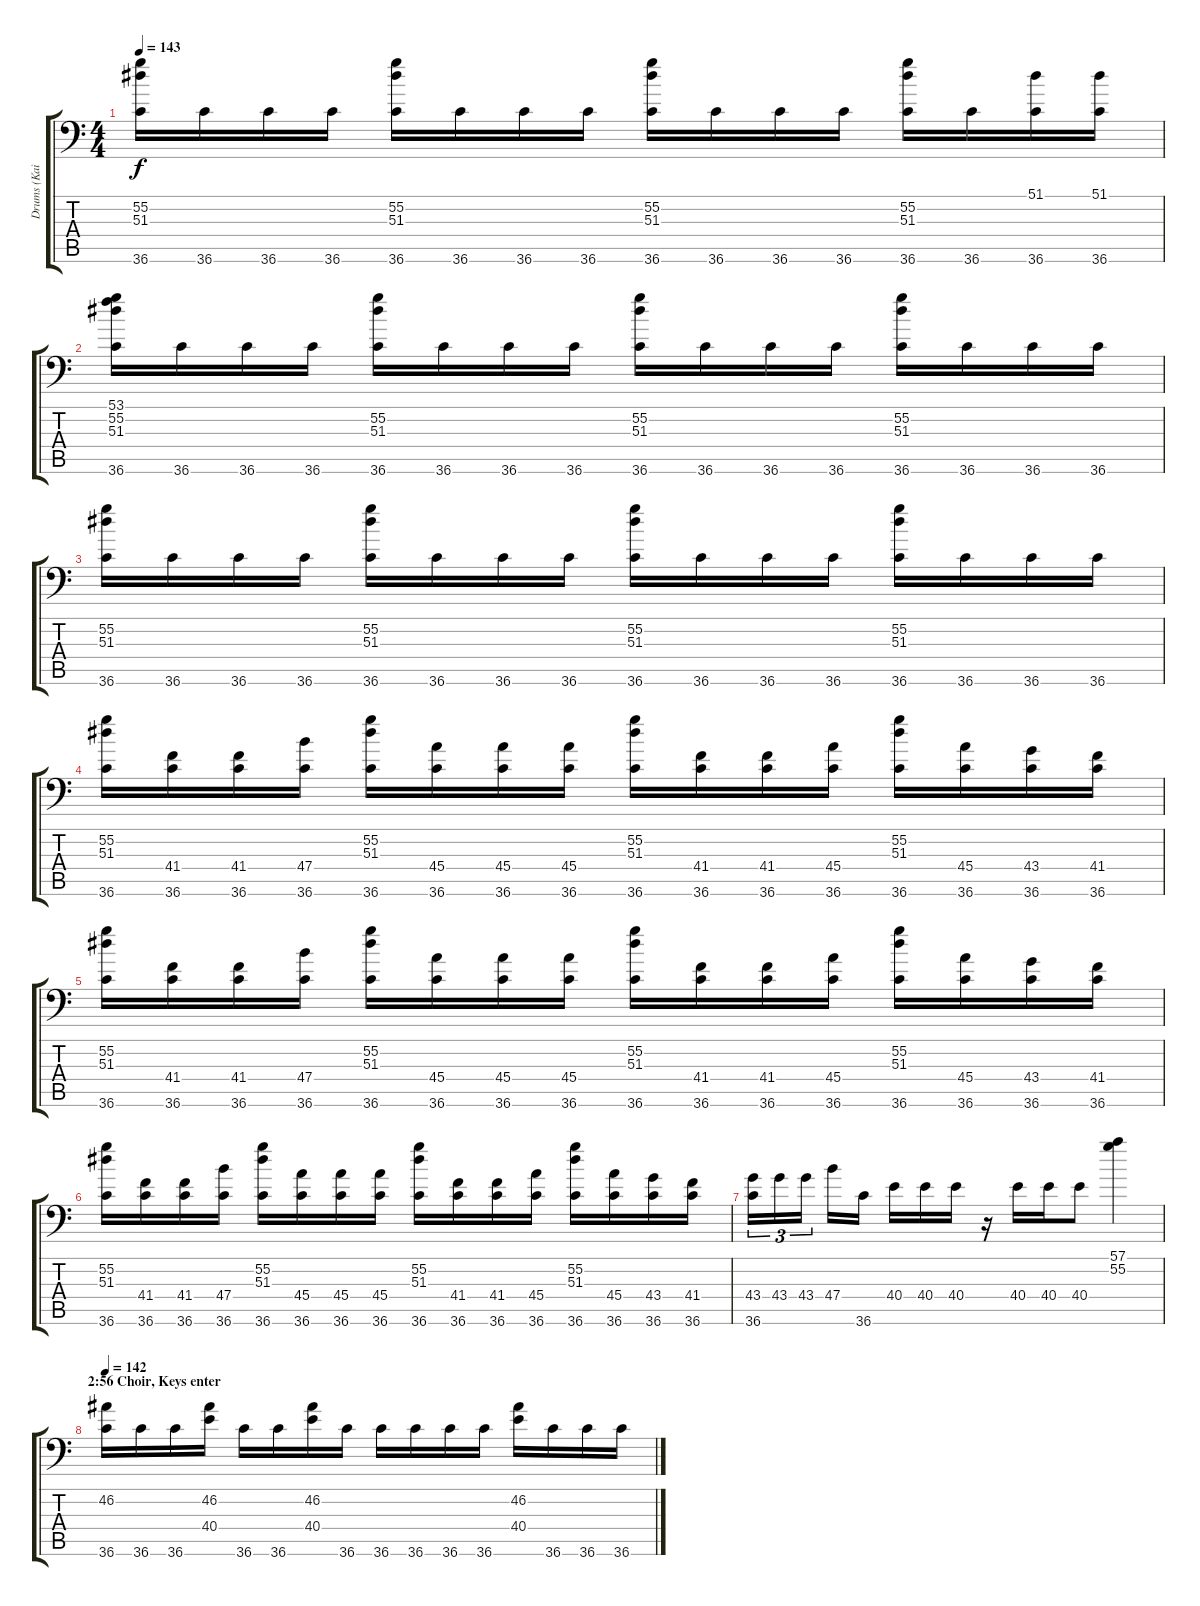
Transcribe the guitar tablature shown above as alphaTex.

\track ("Drums (Kai)" "Drums (Kai") {instrument acousticgrandpiano}
\staff {score tabs}
\tuning (C-1 C-1 C-1 C-1 C-1 C-1) {hide}
\ts (4 4)
\tempo 143
\clef f4
\ks c
(55.2 51.3 36.6).16{dy f} 36.6.16 36.6.16 36.6.16 (55.2 51.3 36.6).16 36.6.16 36.6.16 36.6.16 (55.2 51.3 36.6).16 36.6.16 36.6.16 36.6.16 (55.2 51.3 36.6).16 36.6.16 (51.1 36.6).16 (51.1 36.6).16 |
(53.1 55.2 51.3 36.6).16 36.6.16 36.6.16 36.6.16 (55.2 51.3 36.6).16 36.6.16 36.6.16 36.6.16 (55.2 51.3 36.6).16 36.6.16 36.6.16 36.6.16 (55.2 51.3 36.6).16 36.6.16 36.6.16 36.6.16 |
(55.2 51.3 36.6).16 36.6.16 36.6.16 36.6.16 (55.2 51.3 36.6).16 36.6.16 36.6.16 36.6.16 (55.2 51.3 36.6).16 36.6.16 36.6.16 36.6.16 (55.2 51.3 36.6).16 36.6.16 36.6.16 36.6.16 |
(55.2 51.3 36.6).16 (41.4 36.6).16 (41.4 36.6).16 (47.4 36.6).16 (55.2 51.3 36.6).16 (45.4 36.6).16 (45.4 36.6).16 (45.4 36.6).16 (55.2 51.3 36.6).16 (41.4 36.6).16 (41.4 36.6).16 (45.4 36.6).16 (55.2 51.3 36.6).16 (45.4 36.6).16 (43.4 36.6).16 (41.4 36.6).16 |
(55.2 51.3 36.6).16 (41.4 36.6).16 (41.4 36.6).16 (47.4 36.6).16 (55.2 51.3 36.6).16 (45.4 36.6).16 (45.4 36.6).16 (45.4 36.6).16 (55.2 51.3 36.6).16 (41.4 36.6).16 (41.4 36.6).16 (45.4 36.6).16 (55.2 51.3 36.6).16 (45.4 36.6).16 (43.4 36.6).16 (41.4 36.6).16 |
(55.2 51.3 36.6).16 (41.4 36.6).16 (41.4 36.6).16 (47.4 36.6).16 (55.2 51.3 36.6).16 (45.4 36.6).16 (45.4 36.6).16 (45.4 36.6).16 (55.2 51.3 36.6).16 (41.4 36.6).16 (41.4 36.6).16 (45.4 36.6).16 (55.2 51.3 36.6).16 (45.4 36.6).16 (43.4 36.6).16 (41.4 36.6).16 |
(43.4 36.6).16{tu (3 2)} 43.4.16{tu (3 2)} 43.4.16{tu (3 2)} 47.4.16 36.6.16 40.4.16 40.4.16 40.4.16 r.16 40.4.16 40.4.16 40.4.8 (57.1 55.2).4 |
\section ("" "2:56 Choir, Keys enter")
\tempo 142
(46.2 36.6).16 36.6.16 36.6.16 (46.2 40.4).16 36.6.16 36.6.16 (46.2 40.4).16 36.6.16 36.6.16 36.6.16 36.6.16 36.6.16 (46.2 40.4).16 36.6.16 36.6.16 36.6.16
